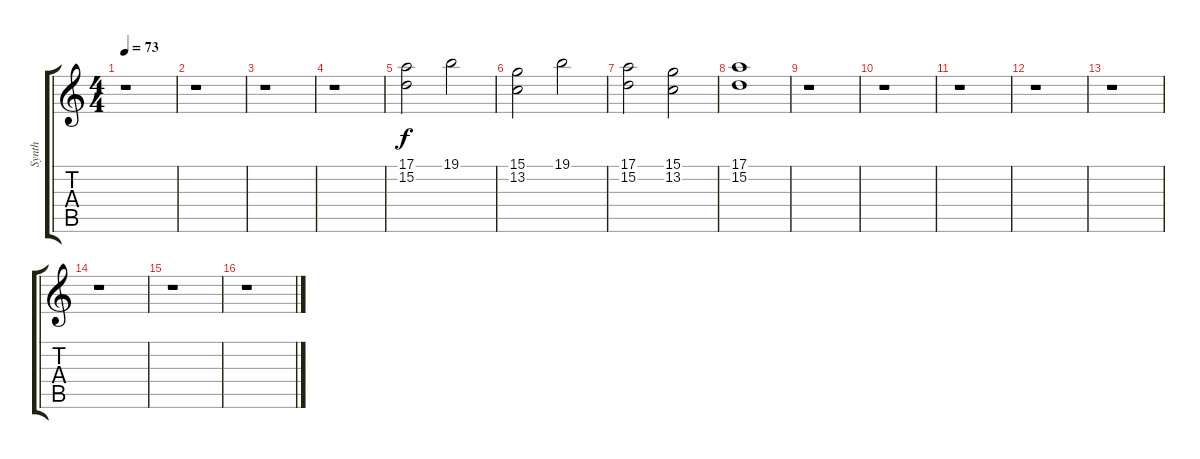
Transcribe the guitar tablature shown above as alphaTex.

\track ("Synth" "Synth") {instrument synthbrass1}
\staff {score tabs}
\tuning (E4 B3 G3 D3 A2 E2) {hide}
\ts (4 4)
\tempo 73
\clef g2
\ks c
r.1{dy f instrument synthbrass1} |
r.1 |
r.1 |
r.1 |
(17.1 15.2).2 19.1.2 |
(15.1 13.2).2 19.1.2 |
(17.1 15.2).2 (15.1 13.2).2 |
(17.1 15.2).1 |
r.1 |
r.1 |
r.1 |
r.1 |
r.1 |
r.1 |
r.1 |
r.1
